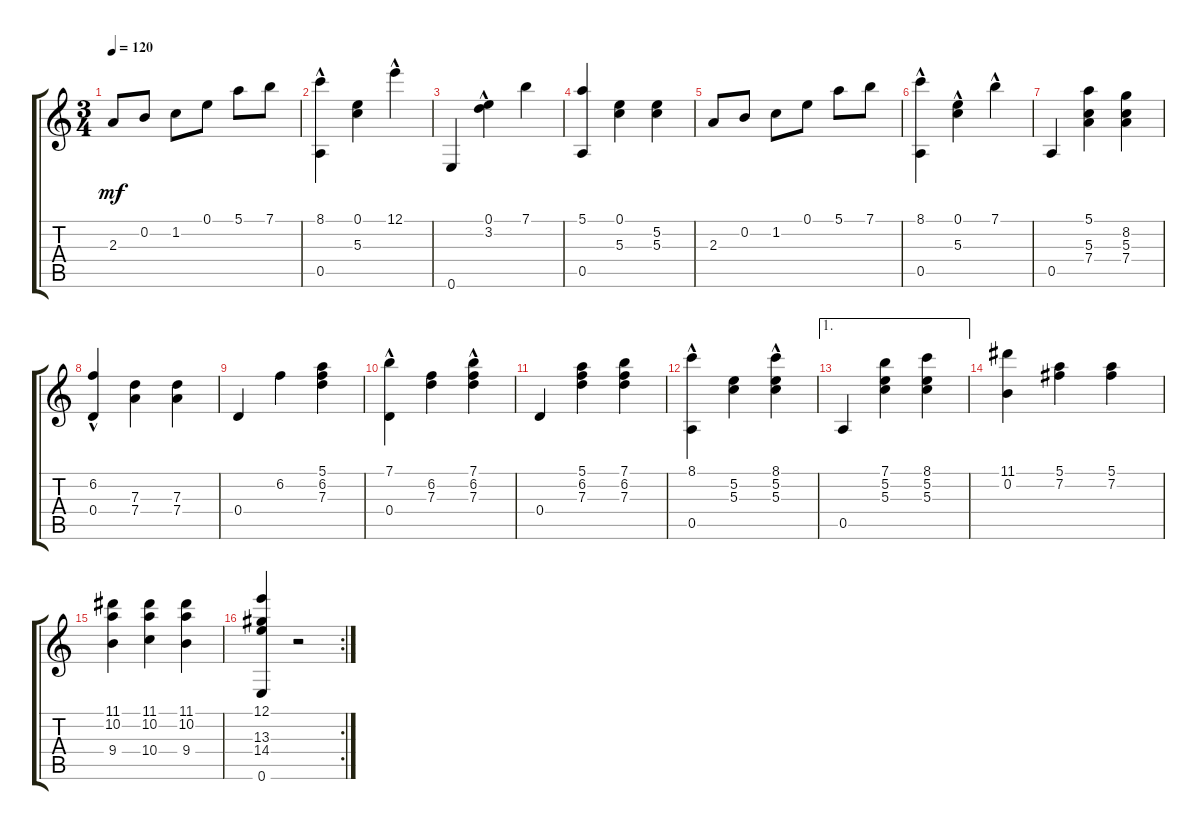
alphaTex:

\track "" {instrument acousticguitarnylon}
\staff {score tabs}
\tuning (E4 B3 G3 D3 A2 E2) {hide}
\ts (3 4)
\tempo 120
\clef g2
\ks c
2.3.8{dy mf instrument acousticguitarnylon} 0.2.8 1.2.8 0.1.8 5.1.8 7.1.8 |
(8.1{hac} 0.5).4 (0.1 5.3).4 12.1{hac}.4 |
0.6.4 (0.1{hac} 3.2{hac}).4 7.1.4 |
(5.1 0.5).4 (0.1 5.3).4 (5.2 5.3).4 |
2.3.8 0.2.8 1.2.8 0.1.8 5.1.8 7.1.8 |
(8.1{hac} 0.5).4 (0.1{hac} 5.3{hac}).4 7.1{hac}.4 |
0.5.4 (5.1 5.3 7.4).4 (8.2 5.3 7.4).4 |
(6.2{hac} 0.4).4 (7.3 7.4).4 (7.3 7.4).4 |
0.4.4 6.2.4 (5.1 6.2 7.3).4 |
(7.1{hac} 0.4{hac}).4 (6.2 7.3).4 (7.1{hac} 6.2{hac} 7.3{hac}).4 |
0.4.4 (5.1 6.2 7.3).4 (7.1 6.2 7.3).4 |
(8.1{hac} 0.5{hac}).4 (5.2 5.3).4 (8.1{hac} 5.2{hac} 5.3{hac}).4 |
\ae 1
0.5.4 (7.1 5.2 5.3).4 (8.1 5.2 5.3).4 |
(11.1 0.2).4 (5.1 7.2).4 (5.1 7.2).4 |
(11.1 10.2 9.4).4 (11.1 10.2 10.4).4 (11.1 10.2 9.4).4 |
\rc 2
(12.1 13.3 14.4 0.6).4 r.2
